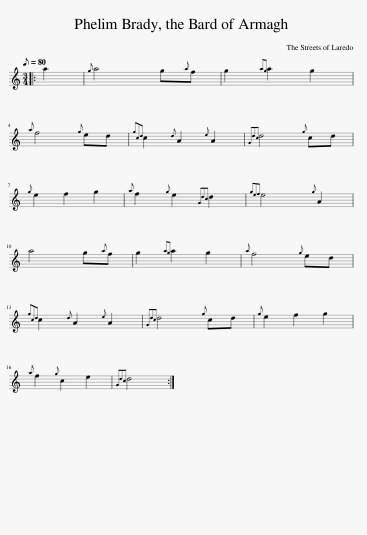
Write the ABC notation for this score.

X:1
L:1/8
Q:1/8=80
M:3/4
I:linebreak $
K:C
V:1 treble
V:1
|: a2 |{g} a4 g{a}f | g2{ag} a2 g2 |${a} f4{g} ed |{gcd} c2{d} A2{e} A2 | %5
{Gdc} d4{g} cd |${g} e2 f2 g2 |{a} f2{g} e2{Gdc} d2 |{gef} e4{g} A2 |$ a4 g{a}f | %10
 g2{ag} a2 g2 |{a} f4{g} ed |${gcd} c2{d} A2{e} A2 |{Gdc} d4{g} cd |{g} e2 f2 g2 |$ %15
{a} f2{g} c2 e2 |{Gdc} d4 :| %17
